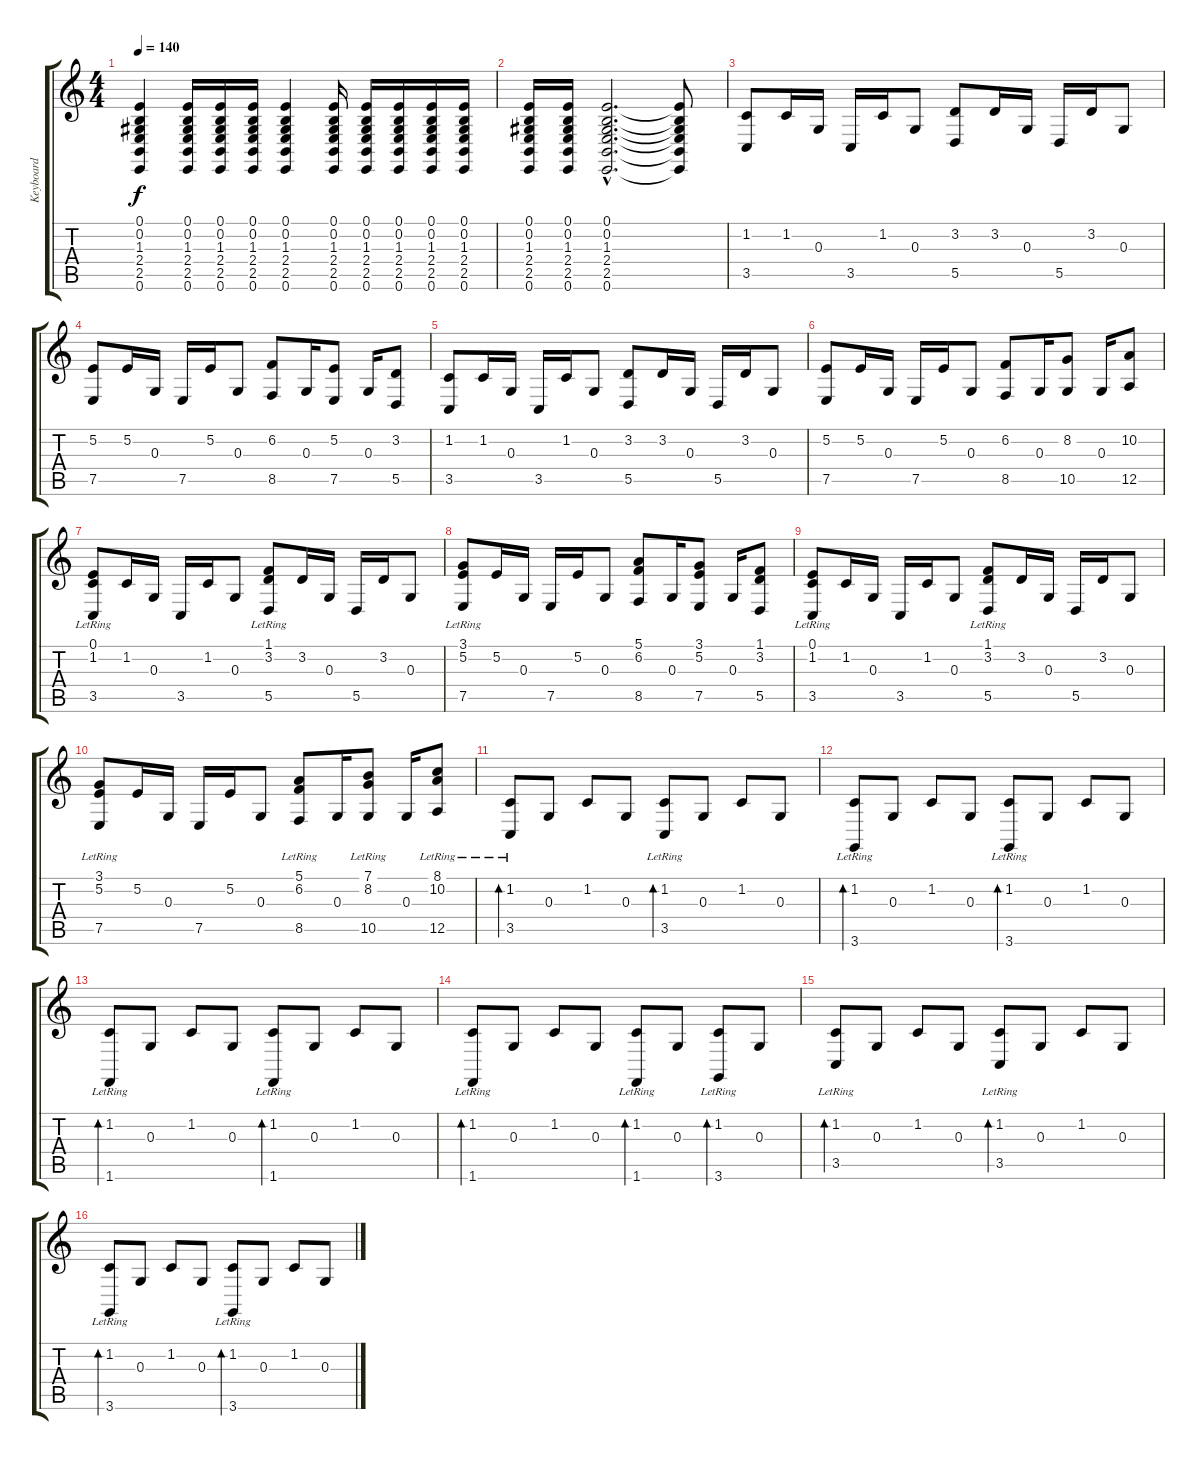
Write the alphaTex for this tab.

\track ("Keyboard" "Keyboard") {instrument harpsichord}
\staff {score tabs}
\tuning (E4 B3 G3 D3 A2 E2) {hide}
\ts (4 4)
\tempo 140
\clef g2
\ks c
(0.1 0.2 1.3 2.4 2.5 0.6).4{dy f instrument harpsichord} (0.1 0.2 1.3 2.4 2.5 0.6).16 (0.1 0.2 1.3 2.4 2.5 0.6).16 (0.1 0.2 1.3 2.4 2.5 0.6).16 (0.1 0.2 1.3 2.4 2.5 0.6).4 (0.1 0.2 1.3 2.4 2.5 0.6).16 (0.1 0.2 1.3 2.4 2.5 0.6).16 (0.1 0.2 1.3 2.4 2.5 0.6).16 (0.1 0.2 1.3 2.4 2.5 0.6).16 (0.1 0.2 1.3 2.4 2.5 0.6).16 |
(0.1 0.2 1.3 2.4 2.5 0.6).16 (0.1 0.2 1.3 2.4 2.5 0.6).16 (0.1{hac} 0.2{hac} 1.3{hac} 2.4{hac} 2.5{hac} 0.6{hac}).2{d} (0.1{t} 0.2{t} 1.3{t} 2.4{t} 2.5{t} 0.6{t}).8 |
(1.2 3.5).8{instrument clavinet} 1.2.16 0.3.16 3.5.16 1.2.16 0.3.8 (3.2 5.5).8 3.2.16 0.3.16 5.5.16 3.2.16 0.3.8 |
(5.2 7.5).8{instrument clavinet} 5.2.16 0.3.16 7.5.16 5.2.16 0.3.8 (6.2 8.5).8 0.3.16 (5.2 7.5).8 0.3.16 (3.2 5.5).8 |
(1.2 3.5).8{instrument clavinet} 1.2.16 0.3.16 3.5.16 1.2.16 0.3.8 (3.2 5.5).8 3.2.16 0.3.16 5.5.16 3.2.16 0.3.8 |
(5.2 7.5).8{instrument clavinet} 5.2.16 0.3.16 7.5.16 5.2.16 0.3.8 (6.2 8.5).8 0.3.16 (8.2 10.5).8 0.3.16 (10.2 12.5).8 |
(0.1{lr} 1.2 3.5).8{instrument clavinet} 1.2.16 0.3.16 3.5.16 1.2.16 0.3.8 (1.1{lr} 3.2 5.5).8 3.2.16 0.3.16 5.5.16 3.2.16 0.3.8 |
(3.1{lr} 5.2 7.5).8{instrument clavinet} 5.2.16 0.3.16 7.5.16 5.2.16 0.3.8 (5.1 6.2 8.5).8 0.3.16 (3.1 5.2 7.5).8 0.3.16 (1.1 3.2 5.5).8 |
(0.1{lr} 1.2 3.5).8{instrument clavinet} 1.2.16 0.3.16 3.5.16 1.2.16 0.3.8 (1.1{lr} 3.2 5.5).8 3.2.16 0.3.16 5.5.16 3.2.16 0.3.8 |
(3.1{lr} 5.2 7.5).8{instrument clavinet} 5.2.16 0.3.16 7.5.16 5.2.16 0.3.8 (5.1{lr} 6.2 8.5).8 0.3.16 (7.1{lr} 8.2 10.5).8 0.3.16 (8.1{lr} 10.2 12.5).8 |
(1.2 3.5{lr}).8{bd 240 instrument harpsichord} 0.3.8 1.2.8 0.3.8 (1.2 3.5{lr}).8{bd 240} 0.3.8 1.2.8 0.3.8 |
(1.2 3.6{lr}).8{bd 120} 0.3.8 1.2.8 0.3.8 (1.2 3.6{lr}).8{bd 120} 0.3.8 1.2.8 0.3.8 |
(1.2 1.6{lr}).8{bd 120} 0.3.8 1.2.8 0.3.8 (1.2 1.6{lr}).8{bd 120} 0.3.8 1.2.8 0.3.8 |
(1.2 1.6{lr}).8{bd 120} 0.3.8 1.2.8 0.3.8 (1.2 1.6{lr}).8{bd 120} 0.3.8 (1.2 3.6{lr}).8{bd 120} 0.3.8 |
(1.2 3.5{lr}).8{bd 120} 0.3.8 1.2.8 0.3.8 (1.2 3.5{lr}).8{bd 60} 0.3.8 1.2.8 0.3.8 |
(1.2 3.6{lr}).8{bd 60} 0.3.8 1.2.8 0.3.8 (1.2 3.6{lr}).8{bd 60} 0.3.8 1.2.8 0.3.8
